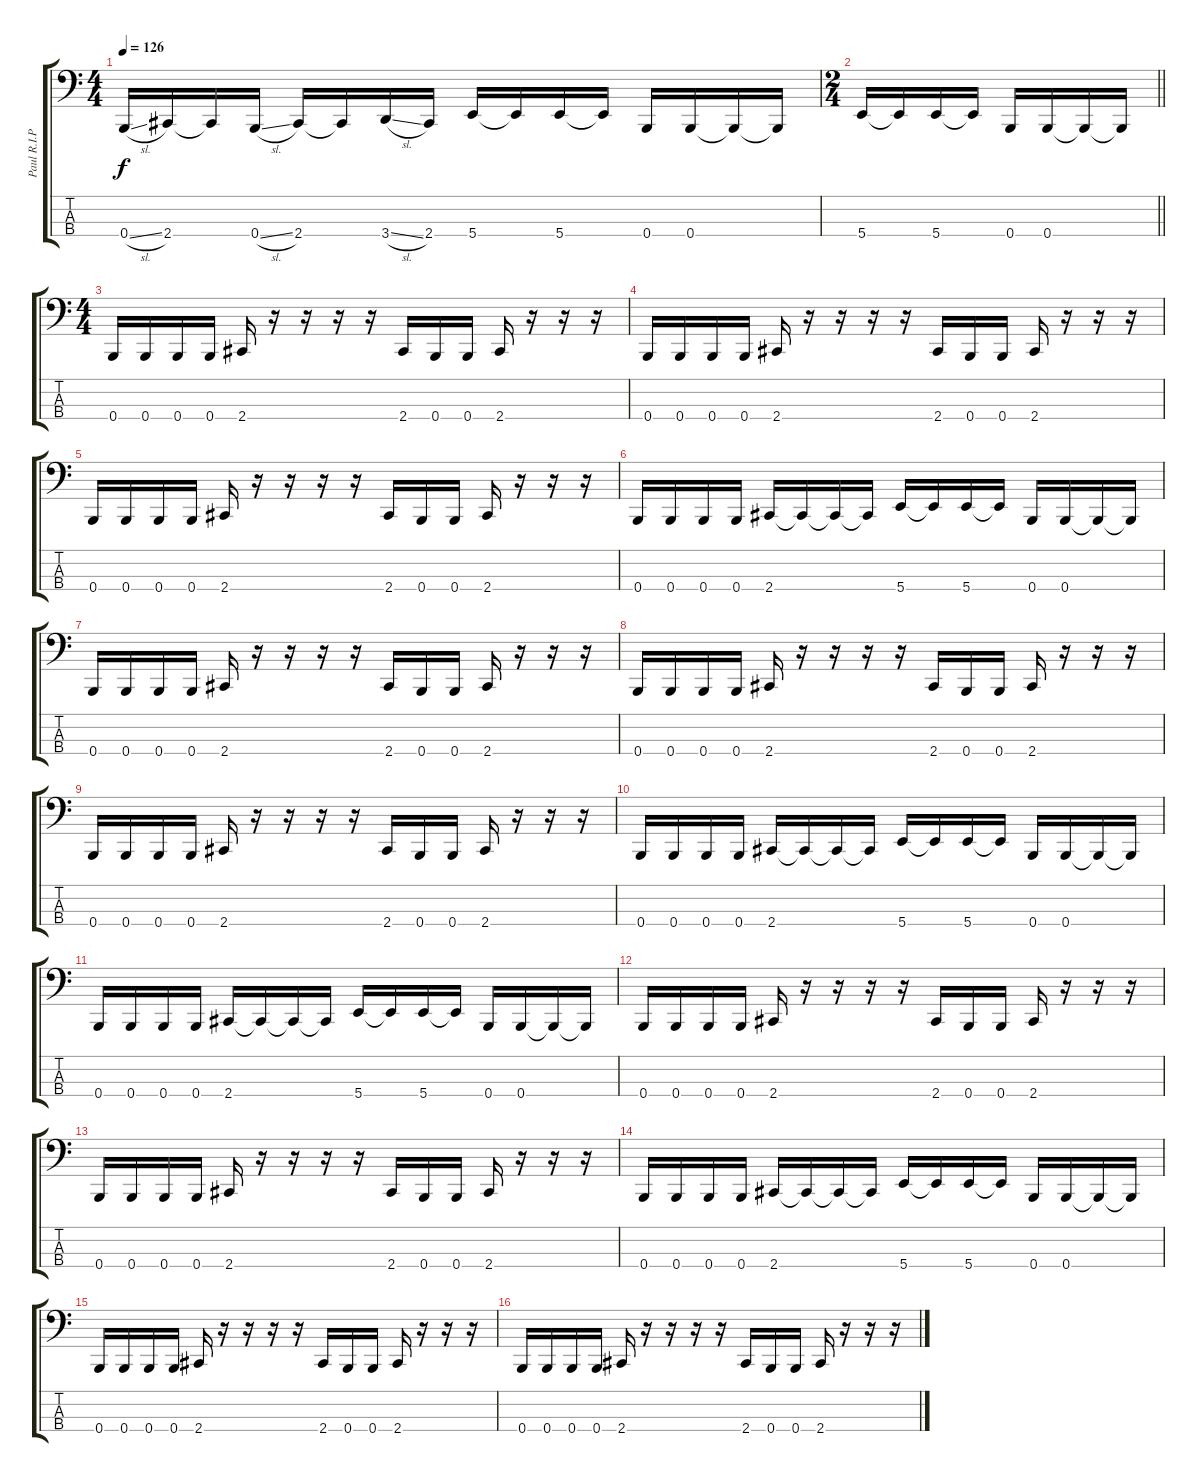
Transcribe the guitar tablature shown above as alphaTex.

\track ("Paul R.I.P" "Paul R.I.P") {instrument electricbasspick}
\staff {score tabs}
\tuning (E2 B1 Gb1 B0) {hide}
\ts (4 4)
\tempo 126
\clef f4
\ks c
0.4{sl}.16{dy f} 2.4.16 2.4{t}.16 0.4{sl}.16 2.4.16 2.4{t}.16 3.4{sl}.16 2.4.16 5.4.16 5.4{t}.16 5.4.16 5.4{t}.16 0.4.16 0.4.16 0.4{t}.16 0.4{t}.16 |
\ts (2 4)
\barLineRight lightlight
5.4.16 5.4{t}.16 5.4.16 5.4{t}.16 0.4.16 0.4.16 0.4{t}.16 0.4{t}.16 |
\ts (4 4)
0.4.16 0.4.16 0.4.16 0.4.16 2.4.16 r.16 r.16 r.16 r.16 2.4.16 0.4.16 0.4.16 2.4.16 r.16 r.16 r.16 |
0.4.16 0.4.16 0.4.16 0.4.16 2.4.16 r.16 r.16 r.16 r.16 2.4.16 0.4.16 0.4.16 2.4.16 r.16 r.16 r.16 |
0.4.16 0.4.16 0.4.16 0.4.16 2.4.16 r.16 r.16 r.16 r.16 2.4.16 0.4.16 0.4.16 2.4.16 r.16 r.16 r.16 |
0.4.16 0.4.16 0.4.16 0.4.16 2.4.16 2.4{t}.16 2.4{t}.16 2.4{t}.16 5.4.16 5.4{t}.16 5.4.16 5.4{t}.16 0.4.16 0.4.16 0.4{t}.16 0.4{t}.16 |
0.4.16 0.4.16 0.4.16 0.4.16 2.4.16 r.16 r.16 r.16 r.16 2.4.16 0.4.16 0.4.16 2.4.16 r.16 r.16 r.16 |
0.4.16 0.4.16 0.4.16 0.4.16 2.4.16 r.16 r.16 r.16 r.16 2.4.16 0.4.16 0.4.16 2.4.16 r.16 r.16 r.16 |
0.4.16 0.4.16 0.4.16 0.4.16 2.4.16 r.16 r.16 r.16 r.16 2.4.16 0.4.16 0.4.16 2.4.16 r.16 r.16 r.16 |
0.4.16 0.4.16 0.4.16 0.4.16 2.4.16 2.4{t}.16 2.4{t}.16 2.4{t}.16 5.4.16 5.4{t}.16 5.4.16 5.4{t}.16 0.4.16 0.4.16 0.4{t}.16 0.4{t}.16 |
0.4.16 0.4.16 0.4.16 0.4.16 2.4.16 2.4{t}.16 2.4{t}.16 2.4{t}.16 5.4.16 5.4{t}.16 5.4.16 5.4{t}.16 0.4.16 0.4.16 0.4{t}.16 0.4{t}.16 |
0.4.16 0.4.16 0.4.16 0.4.16 2.4.16 r.16 r.16 r.16 r.16 2.4.16 0.4.16 0.4.16 2.4.16 r.16 r.16 r.16 |
0.4.16 0.4.16 0.4.16 0.4.16 2.4.16 r.16 r.16 r.16 r.16 2.4.16 0.4.16 0.4.16 2.4.16 r.16 r.16 r.16 |
0.4.16 0.4.16 0.4.16 0.4.16 2.4.16 2.4{t}.16 2.4{t}.16 2.4{t}.16 5.4.16 5.4{t}.16 5.4.16 5.4{t}.16 0.4.16 0.4.16 0.4{t}.16 0.4{t}.16 |
0.4.16 0.4.16 0.4.16 0.4.16 2.4.16 r.16 r.16 r.16 r.16 2.4.16 0.4.16 0.4.16 2.4.16 r.16 r.16 r.16 |
0.4.16 0.4.16 0.4.16 0.4.16 2.4.16 r.16 r.16 r.16 r.16 2.4.16 0.4.16 0.4.16 2.4.16 r.16 r.16 r.16
